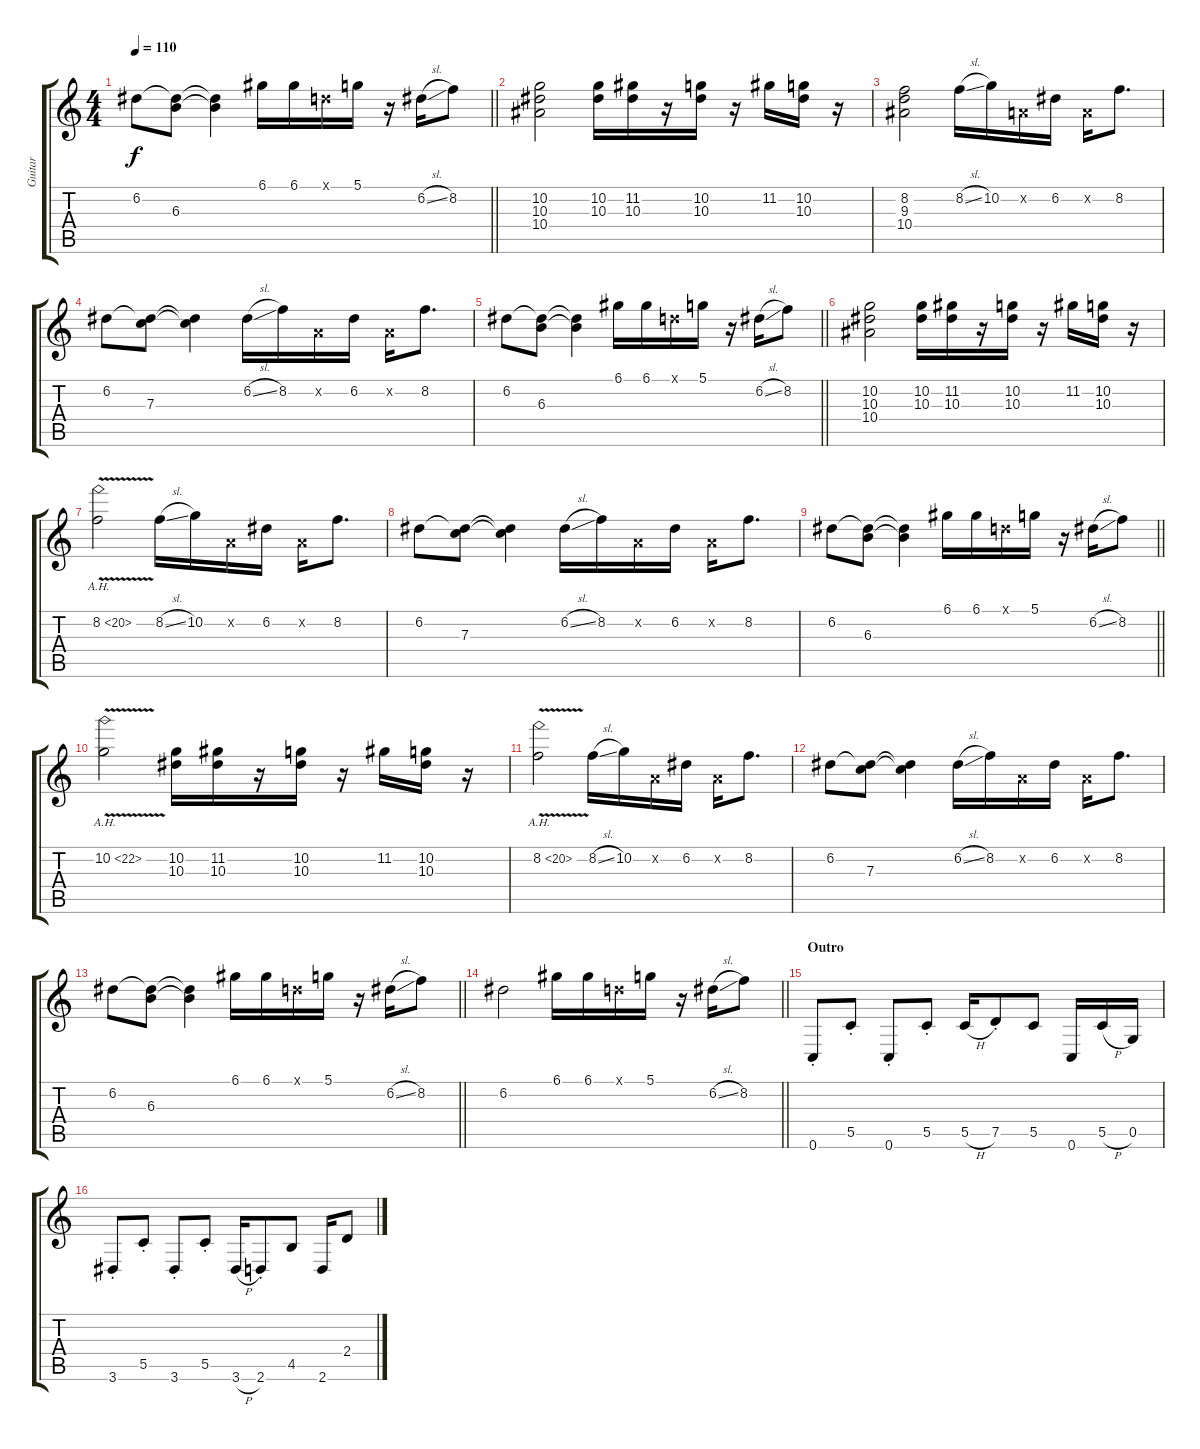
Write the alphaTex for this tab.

\track ("Guitar" "Guitar") {instrument overdrivenguitar}
\staff {score tabs}
\tuning (D4 A3 F3 C3 G2 C2) {hide}
\ts (4 4)
\tempo 110
\clef g2
\barLineRight lightlight
\ks c
6.2.8{dy f} (6.2{t} 6.3).8 (6.2{t} 6.3{t}).4 6.1.16 6.1.16 0.1{x}.16 5.1.16 r.16 6.2{sl}.16 8.2.8 |
(10.2 10.3 10.4).2 (10.2 10.3).16 (11.2 10.3).16 r.16 (10.2 10.3).16 r.16 11.2.16 (10.2 10.3).16 r.16 |
(8.2 9.3 10.4).2 8.2{sl}.16 10.2.16 0.2{x}.16 6.2.16 0.2{x}.16 8.2.8{d} |
6.2.8 (6.2{t} 7.3).8 (6.2{t} 7.3{t}).4 6.2{sl}.16 8.2.16 0.2{x}.16 6.2.16 0.2{x}.16 8.2.8{d} |
\barLineRight lightlight
6.2.8 (6.2{t} 6.3).8 (6.2{t} 6.3{t}).4 6.1.16 6.1.16 0.1{x}.16 5.1.16 r.16 6.2{sl}.16 8.2.8 |
(10.2 10.3 10.4).2 (10.2 10.3).16 (11.2 10.3).16 r.16 (10.2 10.3).16 r.16 11.2.16 (10.2 10.3).16 r.16 |
8.2{ah 12 v}.2 8.2{sl}.16 10.2.16 0.2{x}.16 6.2.16 0.2{x}.16 8.2.8{d} |
6.2.8 (6.2{t} 7.3).8 (6.2{t} 7.3{t}).4 6.2{sl}.16 8.2.16 0.2{x}.16 6.2.16 0.2{x}.16 8.2.8{d} |
\barLineRight lightlight
6.2.8 (6.2{t} 6.3).8 (6.2{t} 6.3{t}).4 6.1.16 6.1.16 0.1{x}.16 5.1.16 r.16 6.2{sl}.16 8.2.8 |
10.2{ah 12 v}.2 (10.2 10.3).16 (11.2 10.3).16 r.16 (10.2 10.3).16 r.16 11.2.16 (10.2 10.3).16 r.16 |
8.2{ah 12 v}.2 8.2{sl}.16 10.2.16 0.2{x}.16 6.2.16 0.2{x}.16 8.2.8{d} |
6.2.8 (6.2{t} 7.3).8 (6.2{t} 7.3{t}).4 6.2{sl}.16 8.2.16 0.2{x}.16 6.2.16 0.2{x}.16 8.2.8{d} |
\barLineRight lightlight
6.2.8 (6.2{t} 6.3).8 (6.2{t} 6.3{t}).4 6.1.16 6.1.16 0.1{x}.16 5.1.16 r.16 6.2{sl}.16 8.2.8 |
\barLineRight lightlight
6.2.2 6.1.16 6.1.16 0.1{x}.16 5.1.16 r.16 6.2{sl}.16 8.2.8 |
\section ("" "Outro")
0.6{st}.8 5.5{st}.8 0.6{st}.8 5.5{st}.8 5.5{h}.16 7.5{st}.8 5.5.8 0.6.16 5.5{h}.16 0.5.16 |
3.6{st}.8 5.5{st}.8 3.6{st}.8 5.5{st}.8 3.6{h}.16 2.6{st}.8 4.5.8 2.6.16 2.4.8
